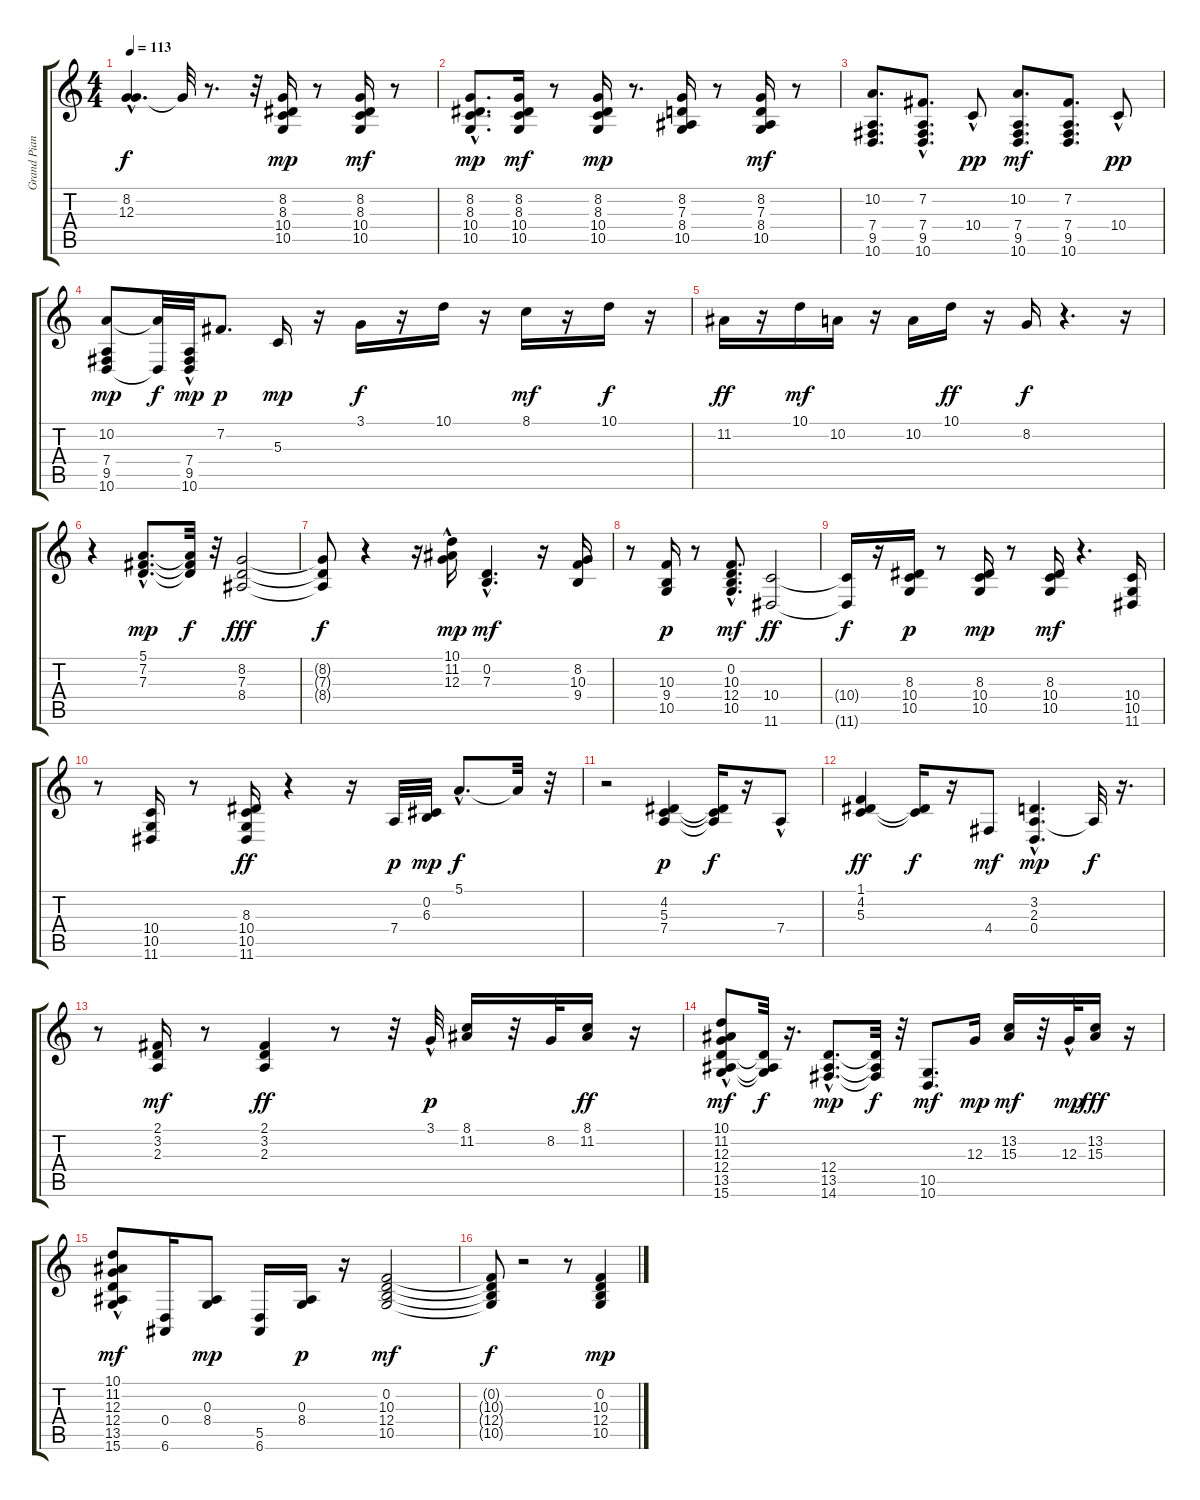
\track ("Grand Piano" "Grand Pian") {instrument acousticgrandpiano}
\staff {score tabs}
\tuning (E4 B3 G3 D3 A2 E2) {hide}
\ts (4 4)
\tempo 113
\clef g2
\ks c
(8.2{hac t} 12.3{hac t}).4{d dy f} 12.3{t}.32 r.8{d} r.32 (8.2 8.3 10.4 10.5).16{dy mp} r.8 (8.2 8.3 10.4 10.5).16{dy mf} r.8 |
(8.2{hac} 8.3{hac} 10.4{hac} 10.5{hac}).8{d dy mp} (8.2 8.3 10.4 10.5).16{dy mf} r.8 (8.2 8.3 10.4 10.5).16{dy mp} r.8{d} (8.2 7.3 8.4 10.5).16 r.8 (8.2 7.3 8.4 10.5).16{dy mf} r.8 |
(10.2 7.4 9.5 10.6).8{d} (7.2 7.4 9.5 10.6{hac}).8{d} 10.4{hac}.8{dy pp} (10.2 7.4 9.5 10.6).8{d dy mf} (7.2 7.4 9.5 10.6).8{d} 10.4{hac}.8{dy pp} |
(10.2 7.4 9.5 10.6).8{dy mp} (10.2{t} 10.6{t}).32{dy f} (7.4 9.5 10.6{hac}).32{dy mp} 7.2.8{d dy p} 5.3.16{dy mp} r.16 3.1.16{dy f} r.16 10.1.16 r.16 8.1.16{dy mf} r.16 10.1.16{dy f} r.16 |
11.2.16{dy ff} r.16 10.1.16{dy mf} 10.2.16 r.16 10.2.16 10.1.16{dy ff} r.16 8.2.16{dy f} r.4{d} r.16 |
r.4 (5.1{hac} 7.2{hac} 7.3{hac}).8{d dy mp} (5.1{t} 7.2{t} 7.3{t}).32{dy f} r.32 (8.2 7.3 8.4).2{dy fff} |
(8.2{t} 7.3{t} 8.4{t}).8{dy f} r.4 r.16 (10.1 11.2 12.3{hac}).16{dy mp} (0.2{hac} 7.3{hac}).4{d dy mf} r.16 (8.2 10.3 9.4).16 |
r.8 (10.3 9.4 10.5).16{dy p} r.8 (0.2{hac} 10.3{hac} 12.4{hac} 10.5{hac}).8{d dy mf} (10.4 11.6).2{dy ff} |
(10.4{t} 11.6{t}).16{dy f} r.16 (8.3 10.4 10.5).16{dy p} r.8 (8.3 10.4 10.5).16{dy mp} r.8 (8.3 10.4 10.5).16{dy mf} r.4{d} (10.4 10.5 11.6).16 |
r.8 (10.4 10.5 11.6).16 r.8 (8.3 10.4 10.5 11.6).16{dy ff} r.4 r.16 7.4.32{dy p} (0.2 6.3).32{dy mp} 5.1{hac}.8{d dy f} 5.1{t}.32 r.32 |
r.2 (4.2 5.3 7.4).4{dy p} (4.2{t} 5.3{t} 7.4{t}).16{dy f} r.16 7.4{hac}.8 |
(1.1 4.2 5.3).4{dy ff} (4.2{t} 5.3{t}).16{dy f} r.16 4.4.8{dy mf} (3.2{hac} 2.3{hac} 0.4{hac}).4{d dy mp} 2.3{t}.32{dy f} r.16{d} |
r.8 (2.1 3.2 2.3).16{dy mf} r.8 (2.1 3.2 2.3).4{dy ff} r.8 r.32 3.1{hac}.32{dy p} (8.1 11.2).16 r.32 8.2.32 (8.1 11.2).16{dy ff} r.16 |
(10.1 11.2 12.3{hac} 12.4 13.5 15.6).8{dy mf} (12.4{t} 13.5{t} 15.6{t}).32{dy f} r.16{d} (12.4{hac} 13.5{hac} 14.6{hac}).8{d dy mp} (12.4{t} 13.5{t} 14.6{t}).32{dy f} r.32 (10.5 10.6).8{d dy mf} 12.3.16{dy mp} (13.2 15.3).16{dy mf} r.32 12.3{hac}.32{dy mp} (13.2 15.3).16{dy fff} r.16 |
(10.1 11.2{hac} 12.3{hac} 12.4{hac} 13.5{hac} 15.6{hac}).8{dy mf} (0.4 6.6).16 (0.3 8.4).8{dy mp} (5.5 6.6).16 (0.3 8.4).16{dy p} r.16 (0.2 10.3 12.4 10.5).2{dy mf} |
(0.2{t} 10.3{t} 12.4{t} 10.5{t}).8{dy f} r.2 r.8 (0.2 10.3 12.4 10.5).4{dy mp}
